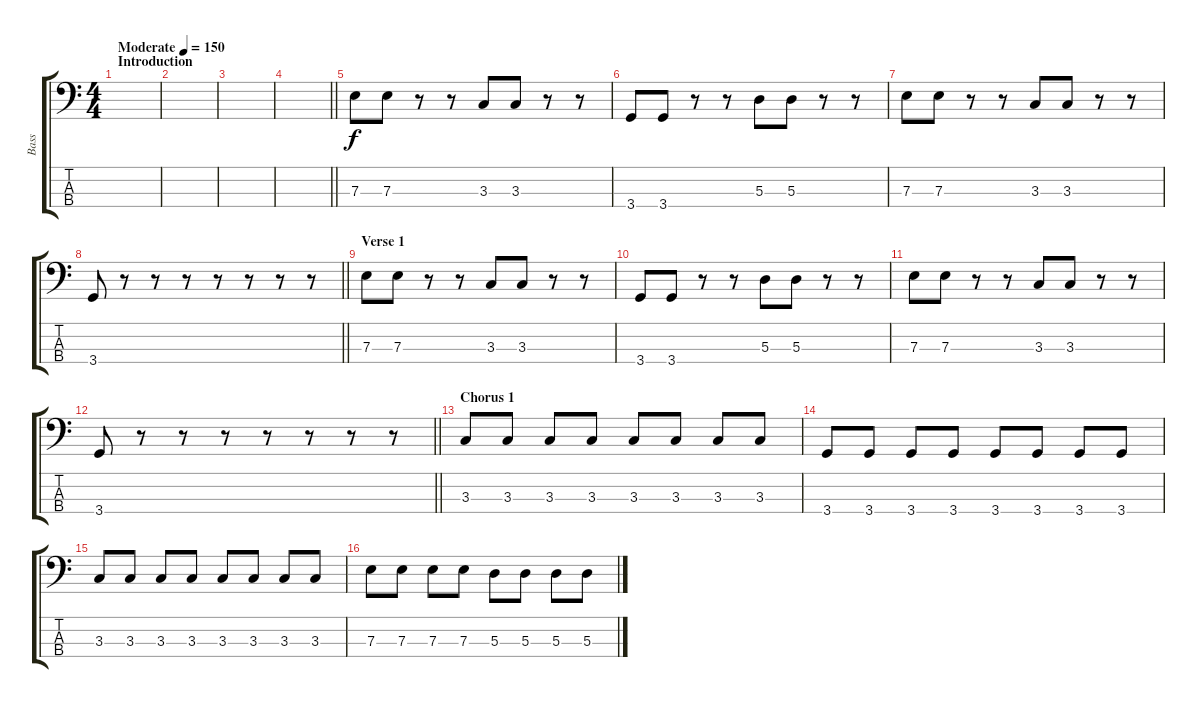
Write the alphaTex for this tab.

\track ("Bass" "Bass") {instrument electricbassfinger}
\staff {score tabs}
\tuning (G2 D2 A1 E1) {hide}
\ts (4 4)
\section ("" "Introduction")
\tempo (150 "Moderate")
\clef f4
\ks c
|
|
|
\barLineRight lightlight
|
7.3.8 7.3.8 r.8 r.8 3.3.8 3.3.8 r.8 r.8 |
3.4.8 3.4.8 r.8 r.8 5.3.8 5.3.8 r.8 r.8 |
7.3.8 7.3.8 r.8 r.8 3.3.8 3.3.8 r.8 r.8 |
\barLineRight lightlight
3.4.8 r.8 r.8 r.8 r.8 r.8 r.8 r.8 |
\section ("" "Verse 1")
7.3.8 7.3.8 r.8 r.8 3.3.8 3.3.8 r.8 r.8 |
3.4.8 3.4.8 r.8 r.8 5.3.8 5.3.8 r.8 r.8 |
7.3.8 7.3.8 r.8 r.8 3.3.8 3.3.8 r.8 r.8 |
\barLineRight lightlight
3.4.8 r.8 r.8 r.8 r.8 r.8 r.8 r.8 |
\section ("" "Chorus 1")
3.3.8 3.3.8 3.3.8 3.3.8 3.3.8 3.3.8 3.3.8 3.3.8 |
3.4.8 3.4.8 3.4.8 3.4.8 3.4.8 3.4.8 3.4.8 3.4.8 |
3.3.8 3.3.8 3.3.8 3.3.8 3.3.8 3.3.8 3.3.8 3.3.8 |
7.3.8 7.3.8 7.3.8 7.3.8 5.3.8 5.3.8 5.3.8 5.3.8
